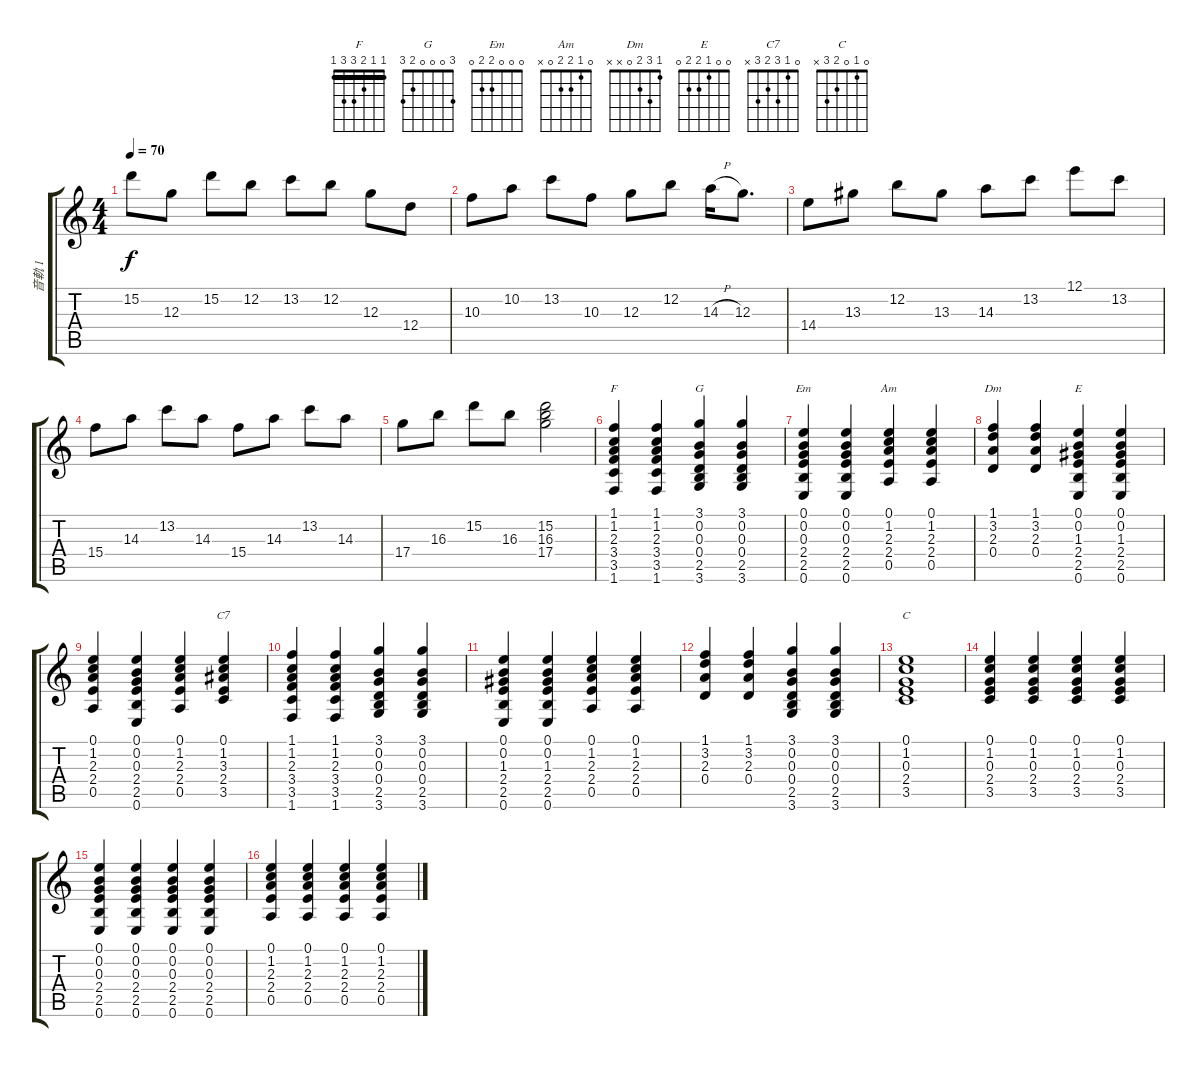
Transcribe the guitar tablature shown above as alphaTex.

\track ("音軌 1" "音軌 1") {instrument electricguitarjazz}
\staff {score tabs}
\tuning (E4 B3 G3 D3 A2 E2) {hide}
\chord ("F" 1 1 2 3 3 1) {barre 1}
\chord ("G" 3 0 0 0 2 3)
\chord ("Em" 0 0 0 2 2 0)
\chord ("Am" 0 1 2 2 0 x)
\chord ("Dm" 1 3 2 0 x x)
\chord ("E" 0 0 1 2 2 0)
\chord ("C7" 0 1 3 2 3 x)
\chord ("C" 0 1 0 2 3 x)
\ts (4 4)
\tempo 70
\clef g2
\ks c
15.2.8{dy f} 12.3.8 15.2.8 12.2.8 13.2.8 12.2.8 12.3.8 12.4.8 |
10.3.8 10.2.8 13.2.8 10.3.8 12.3.8 12.2.8 14.3{h}.16 12.3.8{d} |
14.4.8 13.3.8 12.2.8 13.3.8 14.3.8 13.2.8 12.1.8 13.2.8 |
15.4.8 14.3.8 13.2.8 14.3.8 15.4.8 14.3.8 13.2.8 14.3.8 |
17.4.8 16.3.8 15.2.8 16.3.8 (15.2 16.3 17.4).2 |
(1.1 1.2 2.3 3.4 3.5 1.6).4{ch "F"} (1.1 1.2 2.3 3.4 3.5 1.6).4 (3.1 0.2 0.3 0.4 2.5 3.6).4{ch "G"} (3.1 0.2 0.3 0.4 2.5 3.6).4 |
(0.1 0.2 0.3 2.4 2.5 0.6).4{ch "Em"} (0.1 0.2 0.3 2.4 2.5 0.6).4 (0.1 1.2 2.3 2.4 0.5).4{ch "Am"} (0.1 1.2 2.3 2.4 0.5).4 |
(1.1 3.2 2.3 0.4).4{ch "Dm"} (1.1 3.2 2.3 0.4).4 (0.1 0.2 1.3 2.4 2.5 0.6).4{ch "E"} (0.1 0.2 1.3 2.4 2.5 0.6).4 |
(0.1 1.2 2.3 2.4 0.5).4 (0.1 0.2 0.3 2.4 2.5 0.6).4 (0.1 1.2 2.3 2.4 0.5).4 (0.1 1.2 3.3 2.4 3.5).4{ch "C7"} |
(1.1 1.2 2.3 3.4 3.5 1.6).4 (1.1 1.2 2.3 3.4 3.5 1.6).4 (3.1 0.2 0.3 0.4 2.5 3.6).4 (3.1 0.2 0.3 0.4 2.5 3.6).4 |
(0.1 0.2 1.3 2.4 2.5 0.6).4 (0.1 0.2 1.3 2.4 2.5 0.6).4 (0.1 1.2 2.3 2.4 0.5).4 (0.1 1.2 2.3 2.4 0.5).4 |
(1.1 3.2 2.3 0.4).4 (1.1 3.2 2.3 0.4).4 (3.1 0.2 0.3 0.4 2.5 3.6).4 (3.1 0.2 0.3 0.4 2.5 3.6).4 |
(0.1 1.2 0.3 2.4 3.5).1{ch "C"} |
(0.1 1.2 0.3 2.4 3.5).4{instrument electricguitarjazz} (0.1 1.2 0.3 2.4 3.5).4 (0.1 1.2 0.3 2.4 3.5).4 (0.1 1.2 0.3 2.4 3.5).4 |
(0.1 0.2 0.3 2.4 2.5 0.6).4 (0.1 0.2 0.3 2.4 2.5 0.6).4 (0.1 0.2 0.3 2.4 2.5 0.6).4 (0.1 0.2 0.3 2.4 2.5 0.6).4 |
(0.1 1.2 2.3 2.4 0.5).4 (0.1 1.2 2.3 2.4 0.5).4 (0.1 1.2 2.3 2.4 0.5).4 (0.1 1.2 2.3 2.4 0.5).4
